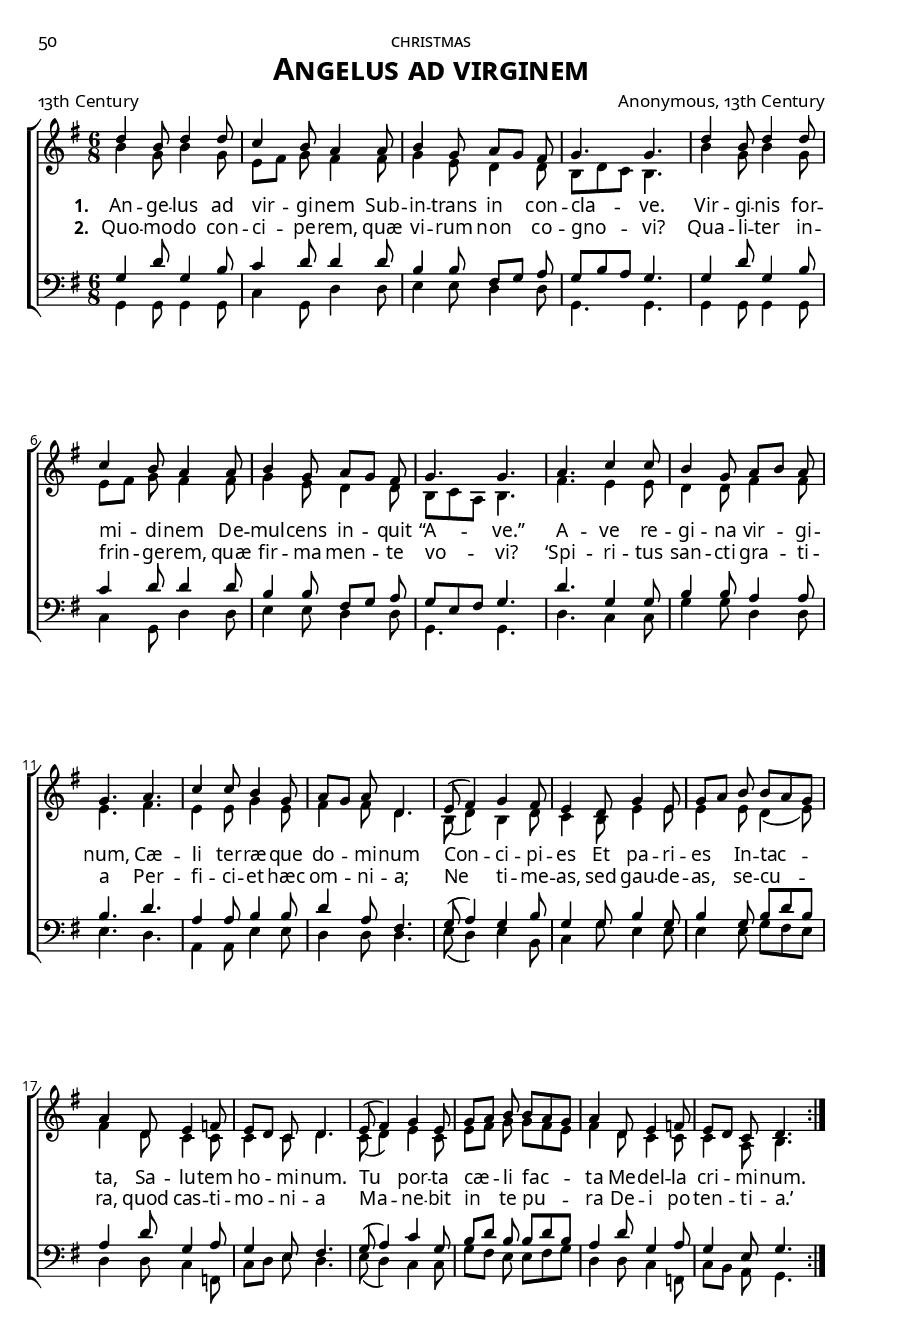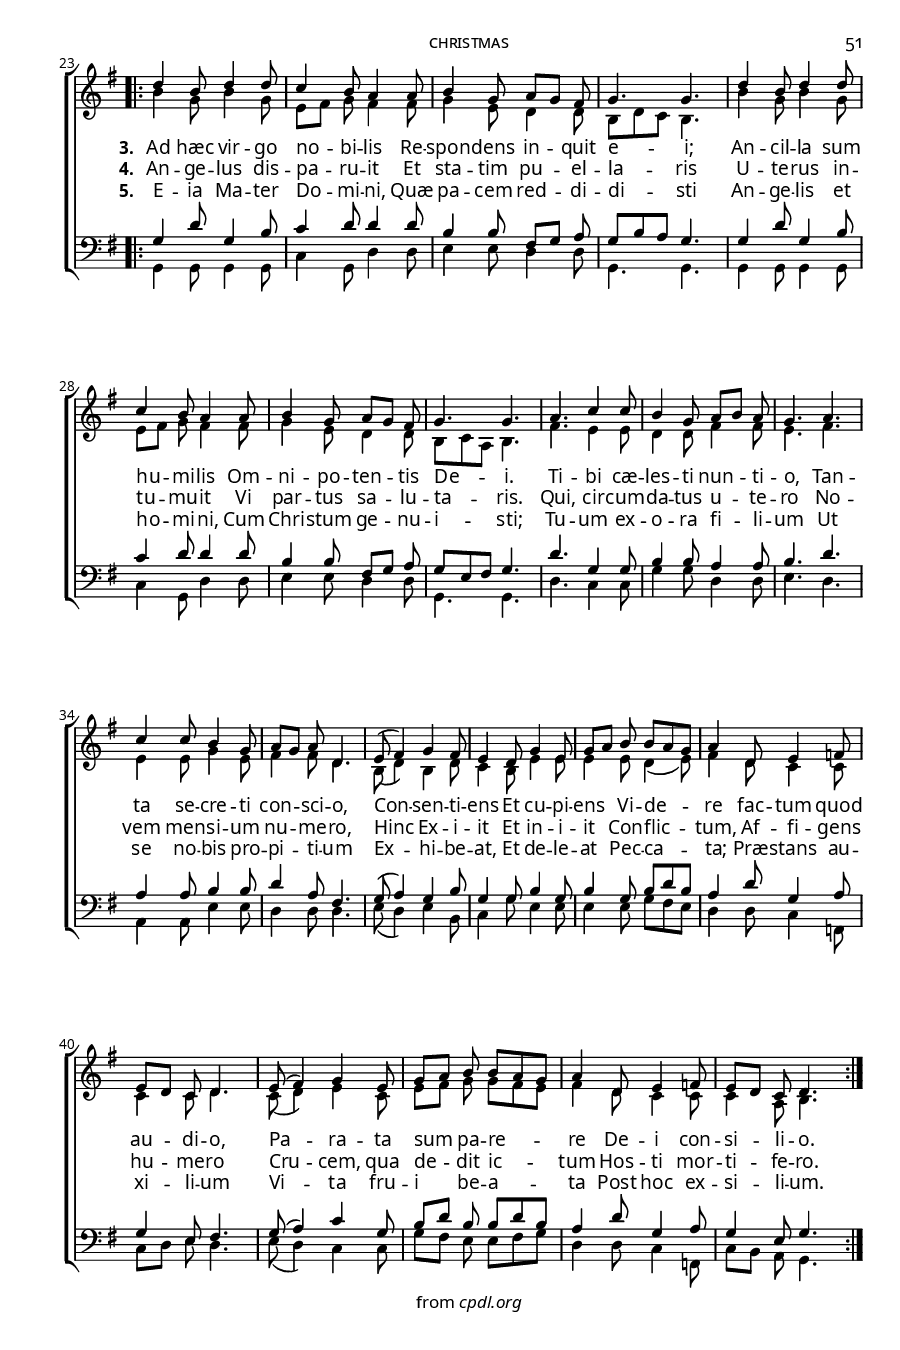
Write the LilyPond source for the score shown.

\version "2.14.2"
\include "util.ly"
\version "2.14.2"
#(set-global-staff-size 15) \paper{ #(define fonts (make-pango-font-tree "GoudyOlSt BT" "Garamond Premier Pro" "Garamond Premier Pro" (/ 15 20))) }
\header {
  title = \markup{\override #'(font-name . "Garamond Premier Pro Semibold"){ \abs-fontsize #15 \smallCapsOldStyle"Angelus ad virginem"}}
  poet = \markup\oldStyleNum"13th Century"
  composer = \markup\oldStyleNum"Anonymous, 13th Century"
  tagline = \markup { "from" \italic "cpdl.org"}
}
\paper {
  %print-all-headers = ##f
  paper-height = 9\in
  paper-width = 6\in
  indent = 0\in
  %system-system-spacing = #'((basic-distance . 10) (padding . 0))
  %system-system-spacing =
  %  #'((basic-distance . 0)
  %     (minimum-distance . 0)
  %     (padding . -0.35)
  %     (stretchability . 100))
  ragged-last-bottom = ##f
  ragged-bottom = ##f
  two-sided = ##t
  inner-margin = 0.5\in
  outer-margin = 0.25\in
  top-margin = 0.25\in
  bottom-margin = 0.25\in
  first-page-number = #050
  print-first-page-number = ##t
  headerLine = \markup{\override #'(font-name . "Garamond Premier Pro") \smallCapsOldStyle"christmas"}
  oddHeaderMarkup = \markup\fill-line{
     \override #'(font-name . "Garamond Premier Pro")\abs-fontsize #8.5
     \combine 
        \fill-line{"" \on-the-fly #print-page-number-check-first
        \oldStylePageNum""
        }
        \fill-line{\headerLine}
  }
  evenHeaderMarkup = \markup {
     \override #'(font-name . "Garamond Premier Pro")\abs-fontsize #8.5
     \combine
        \on-the-fly #print-page-number-check-first
        \oldStylePageNum""
        \fill-line{\headerLine}
  }
}
global = {
  \key g \major
  \time 6/8
  \autoBeamOff
  \override DynamicLineSpanner #'staff-padding = #0.0
  \override DynamicLineSpanner #'Y-extent = #'(-1 . 1)
}

sopMusic = \relative c'' {
  \repeat volta 2 {
    d4 b8 d4 d8 |
    c4 b8 a4 a8 |
    b4 g8 a[ g] fis |
    g4. g |
    d'4 b8 d4 d8 |
    
    c4 b8 a4 a8 |
    b4 g8 a[ g] fis |
    g4. g |
    a c4 c8 |
    b4 g8 a[ b] a |
    g4. a |
    
    %page2
    c4 c8 b4 g8 |
    a[ g] a d,4. |
    e8( fis4) g fis8 |
    e4 d8 g4 e8 |
    g[ a] b b[ a g] |
    a4 d,8 e4 f8 |
    
    e[ d] c d4. |
    e8( fis4) g e8 |
    g[ a] b b[ a g] |
    a4 d,8 e4 f8 |
    e[ d] c d4. \break
  }
}
sopWords = \lyricmode {
  
}

altoMusic = \relative c'' {
  b4 g8 b4 g8 |
  e8[ fis] g8 fis4 fis8 |
  g4 e8 d4 d8 |
  b[ d c] b4. |
  
  b'4 g8 b4 g8 |
  e8[ fis] g8 fis4 fis8 |
  g4 e8 d4 d8 |
  b[ c a] b4. |
  
  fis'4. e4 e8 |
  d4 d8 fis4 fis8 |
  e4. fis |
  e4 e8 g4 e8 |
  fis4 fis8 d4. |
  
  b8( d4) b4 d8 |
  c4 b8 e4 e8 |
  e4 e8 d4( e8) |
  fis4 d8 c4 c8 |
  c4 c8 d4. |
  
  c8( d4) e4 c8 |
  e8[ fis] g g[ fis e] |
  fis4 d8 c4 c8 |
  c4 a8 b4.
}
altoWords = \lyricmode {
  \dropLyricsIX
  \set stanza = #"1. "
  An -- ge -- lus ad vir -- gi -- nem
      Sub -- in -- trans in con -- cla -- ve.
  Vir -- gi -- nis for -- mi -- di -- nem
      De -- mul -- cens in -- quit “A -- ve.”
  A -- ve re -- gi -- na vir -- gi -- num,
  Cæ -- li ter -- ræ -- que do -- mi -- num
      Con -- ci -- pi -- es
      Et pa -- ri -- es
      In -- tac -- ta,
      Sa -- lu -- tem ho -- mi -- num.
      Tu por -- ta cæ -- li fac -- ta
      Me -- del -- la cri -- mi -- num.
      
  \set stanza = #"3. "
  Ad hæc vir -- go no -- bi -- lis
      Re -- spon -- dens in -- quit e -- i;
  An -- cil -- la sum hu -- mi -- lis
      Om -- ni -- po -- ten -- tis De -- i.
  Ti -- bi cæ -- les -- ti nun -- ti -- o,
  Tan -- ta se -- cre -- ti con -- sci -- o,
      Con -- sen -- ti -- ens
      Et cu -- pi -- ens
      Vi -- de -- re
      fac -- tum quod au -- di -- o,
      Pa -- ra -- ta sum pa -- re -- re
      De -- i con -- si -- li -- o.
}
altoWordsII = \lyricmode {
  \dropLyricsIX
%\markup\italic
  \set stanza = #"2. "
  Quo -- mo -- do con -- ci -- pe -- rem,
      quæ vi -- rum non co -- gno -- vi?
  Qua -- li -- ter in -- frin -- ge -- rem,
      quæ fir -- ma men -- te vo -- vi?
  ‘Spi -- ri -- tus san -- cti gra -- ti -- a
  Per -- fi -- ci -- et hæc om -- ni -- a;
      Ne ti -- me -- as,
      sed gau -- de -- as,
      se -- cu -- ra,
      quod cas -- ti -- mo -- ni -- a
      Ma -- ne -- bit in te pu -- ra
      De -- i po -- ten -- ti -- a.’
      
  \set stanza = #"4. "
  An -- ge -- lus dis -- pa -- ru -- it
      Et sta -- tim pu -- el -- la -- ris
  U -- te -- rus in -- tu -- mu -- it
      Vi par -- tus sa -- lu -- ta -- ris.
  Qui, cir -- cum -- da -- tus u -- te -- ro
  No -- vem men -- si -- um nu -- me -- ro,
      Hinc Ex -- i -- it
      Et in -- i -- it
      Con -- flic -- tum,
      Af -- fi -- gens hu -- me -- ro
      Cru -- cem, qua de -- dit ic -- tum
      Hos -- ti mor -- ti -- fe -- ro.
}
altoWordsIII = \lyricmode {
  \dropLyricsIX
  \repeat unfold 74 \skip1
  \set stanza = #"5. "
  E -- ia Ma -- ter Do -- mi -- ni,
      Quæ pa -- cem red -- di -- di -- sti
  An -- ge -- lis et ho -- mi -- ni,
      Cum Chri -- stum ge -- nu -- i -- sti;
  Tu -- um ex -- o -- ra fi -- li -- um
  Ut se no -- bis pro -- pi -- ti -- um
      Ex -- hi -- be -- at,
      Et de -- le -- at
      Pec -- ca -- ta;
      Præ -- stans au -- xi -- li -- um
      Vi -- ta fru -- i be -- a -- ta
      Post hoc ex -- si -- li -- um.
}
altoWordsIV = \lyricmode {
}
altoWordsV = \lyricmode {
}
altoWordsVI = \lyricmode {
  \set stanza = #"6. "
  \set ignoreMelismata = ##t
}
tenorMusic = \relative c' {
  g4 d'8 g,4 b8 |
  c4 d8 d4 d8 |
  b4 b8 fis8[ g] a8 |
  g[ b a] g4. |
  
  g4 d'8 g,4 b8 |
  c4 d8 d4 d8 |
  b4 b8 fis8[ g] a8 |
  g[ e fis] g4. |
  
  d'4. g,4 g8 |
  b4 b8 a4 a8 |
  b4. d |
  a4 a8 b4 b8 |
  d4 a8 fis4. |
  
  g8( a4) g4 b8 |
  g4 g8 b4 g8 |
  b4 g8 b[ d b] |
  a4 d8 g,4 a8 |
  g4 e8 fis4. |
  
  g8( a4) c4 g8 |
  b[ d] b b[ d b] |
  a4 d8 g,4 a8 |
  g4 e8 g4.
}
tenorWords = \lyricmode {

}

bassMusic = \relative c {
  g4 g8 g4 g8 |
  c4 g8 d'4 d8 |
  e4 e8 d4 d8 |
  g,4. g |
  
  g4 g8 g4 g8 |
  c4 g8 d'4 d8 |
  e4 e8 d4 d8 |
  g,4. g |
  
  d'4. c4 c8 |
  g'4 g8 d4 d8 |
  e4. d |
  a4 a8 e'4 e8 |
  d4 d8 d4. |
  
  e8( d4) e4 b8 |
  c4 g'8 e4 e8 |
  e4 e8 g[ fis e] |
  d4 d8 c4 f,8 |
  c'[ d] e d4. |
  
  e8( d4) c4 c8 |
  g'[ fis] e e[ fis g] |
  d4 d8 c4 f,8 |
  c'[ b] a g4.
}
bassWords = \lyricmode {

}

pianoRH = \relative c' {
  
}
pianoLH = \relative c' {
  
}

\score {
  <<
   \new ChoirStaff <<
    \new Staff = women <<
      \new Voice = "sopranos" { \voiceOne << \global \repeat unfold 2 \sopMusic >> }
      \new Voice = "altos" { \voiceTwo << \global \repeat unfold 2 \altoMusic >> }
    >>
    \new Lyrics \with { alignAboveContext = #"women" \override VerticalAxisGroup #'nonstaff-relatedstaff-spacing = #'((basic-distance . 1))} \lyricsto "sopranos" \sopWords
    \new Lyrics = "altosVI"  \with { alignBelowContext = #"women" } \lyricsto "altos" \altoWordsVI
    \new Lyrics = "altosV"  \with { alignBelowContext = #"women" } \lyricsto "altos" \altoWordsV
    \new Lyrics = "altosIV"  \with { alignBelowContext = #"women" } \lyricsto "altos" \altoWordsIV
    \new Lyrics = "altosIII"  \with { alignBelowContext = #"women" } \lyricsto "altos" \altoWordsIII
    \new Lyrics = "altosII"  \with { alignBelowContext = #"women" } \lyricsto "altos" \altoWordsII
    \new Lyrics = "altos"  \with { alignBelowContext = #"women" \override VerticalAxisGroup #'nonstaff-relatedstaff-spacing = #'((padding . -0.4))} \lyricsto "altos" \altoWords
   \new Staff = men <<
      \clef bass
      \new Voice = "tenors" { \voiceOne << \global \repeat unfold 2 \tenorMusic >> }
      \new Voice = "basses" { \voiceTwo << \global \repeat unfold 2 \bassMusic >> }
    >>
    \new Lyrics \with { alignAboveContext = #"men" \override VerticalAxisGroup #'nonstaff-relatedstaff-spacing = #'((basic-distance . 1)) } \lyricsto "tenors" \tenorWords
    \new Lyrics \with { alignBelowContext = #"men" \override VerticalAxisGroup #'nonstaff-relatedstaff-spacing = #'((basic-distance . 1)) } \lyricsto "basses" \bassWords
  >>
%    \new PianoStaff << \new Staff { \new Voice { \pianoRH } } \new Staff { \clef "bass" \pianoLH } >>
  >>
  \layout {
    \context {
      \Score
      %\override SpacingSpanner #'base-shortest-duration = #(ly:make-moment 1 8)
      %\override SpacingSpanner #'common-shortest-duration = #(ly:make-moment 1 4)
    }
    \context {
      % Remove all empty staves
      % \Staff \RemoveEmptyStaves \override VerticalAxisGroup #'remove-first = ##t
    }
    \context {
      \Lyrics
      \override LyricText #'X-offset = #center-on-word
    }
  }
  \midi {
    \tempo 4 = 135
    \set Staff.midiInstrument = "flute"
  
    \context {
      \Voice
      \remove "Dynamic_performer"
    }
  }
}
